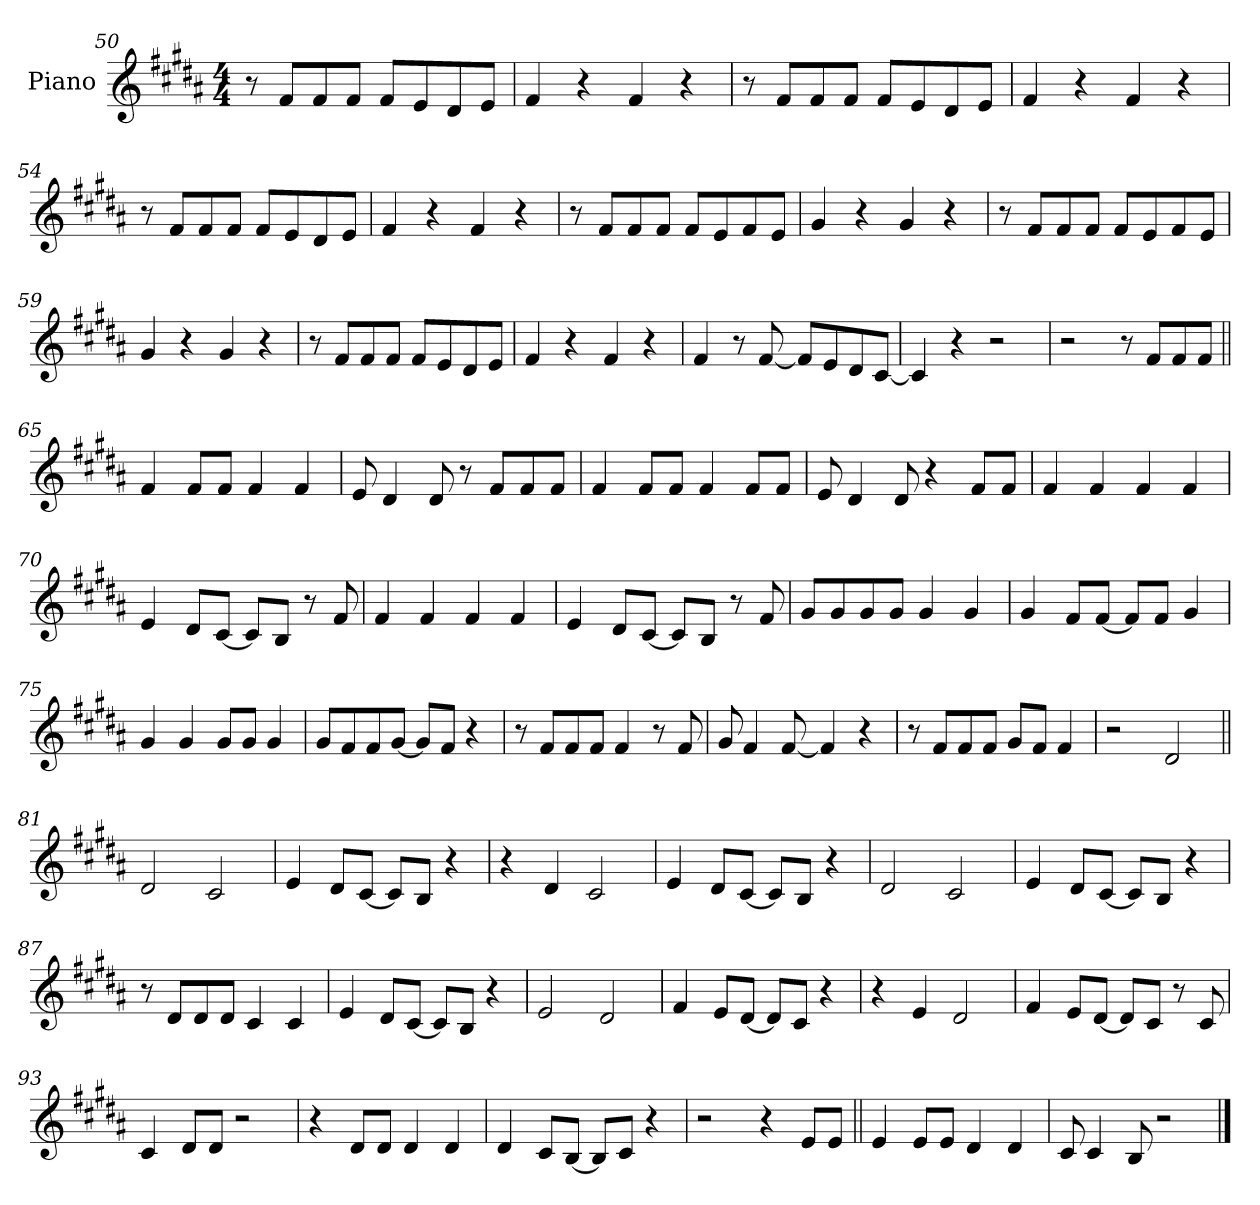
**kern
*part1
*staff1
*I"Piano
*I'Pno.
*clefG2
*k[f#c#g#d#a#]
*M4/4
=50
8r
8f#L
8f#
8f#J
8f#L
8e
8d#
8eJ
=51
4f#
4r
4f#
4r
=52
8r
8f#L
8f#
8f#J
8f#L
8e
8d#
8eJ
=53
4f#
4r
4f#
4r
=54
8r
8f#L
8f#
8f#J
8f#L
8e
8d#
8eJ
=55
4f#
4r
4f#
4r
=56
8r
8f#L
8f#
8f#J
8f#L
8e
8f#
8eJ
=57
4g#
4r
4g#
4r
=58
8r
8f#L
8f#
8f#J
8f#L
8e
8f#
8eJ
=59
4g#
4r
4g#
4r
=60
8r
8f#L
8f#
8f#J
8f#L
8e
8d#
8eJ
=61
4f#
4r
4f#
4r
=62
4f#
8r
[8f#
8f#L]
8e
8d#
[8c#J
=63
4c#]
4r
2r
=64
2r
8r
8f#L
8f#
8f#J
=65||
4f#
8f#L
8f#J
4f#
4f#
=66
8e
4d#
8d#
8r
8f#L
8f#
8f#J
=67
4f#
8f#L
8f#J
4f#
8f#L
8f#J
=68
8e
4d#
8d#
4r
8f#L
8f#J
=69
4f#
4f#
4f#
4f#
=70
4e
8d#L
[8c#J
8c#L]
8BJ
8r
8f#
=71
4f#
4f#
4f#
4f#
=72
4e
8d#L
[8c#J
8c#L]
8BJ
8r
8f#
=73
8g#L
8g#
8g#
8g#J
4g#
4g#
=74
4g#
8f#L
[8f#J
8f#L]
8f#J
4g#
=75
4g#
4g#
8g#L
8g#J
4g#
=76
8g#L
8f#
8f#
[8g#J
8g#L]
8f#J
4r
=77
8r
8f#L
8f#
8f#J
4f#
8r
8f#
=78
8g#
4f#
[8f#
4f#]
4r
=79
8r
8f#L
8f#
8f#J
8g#L
8f#J
4f#
=80
2r
2d#
=81||
2d#
2c#
=82
4e
8d#L
[8c#J
8c#L]
8BJ
4r
=83
4r
4d#
2c#
=84
4e
8d#L
[8c#J
8c#L]
8BJ
4r
=85
2d#
2c#
=86
4e
8d#L
[8c#J
8c#L]
8BJ
4r
=87
8r
8d#L
8d#
8d#J
4c#
4c#
=88
4e
8d#L
[8c#J
8c#L]
8BJ
4r
=89
2e
2d#
=90
4f#
8eL
[8d#J
8d#L]
8c#J
4r
=91
4r
4e
2d#
=92
4f#
8eL
[8d#J
8d#L]
8c#J
8r
8c#
=93
4c#
8d#L
8d#J
2r
=94
4r
8d#L
8d#J
4d#
4d#
=95
4d#
8c#L
[8BJ
8BL]
8c#J
4r
=96
2r
4r
8eL
8eJ
=97||
4e
8eL
8eJ
4d#
4d#
=98
8c#
4c#
8B
2r
==
*-
